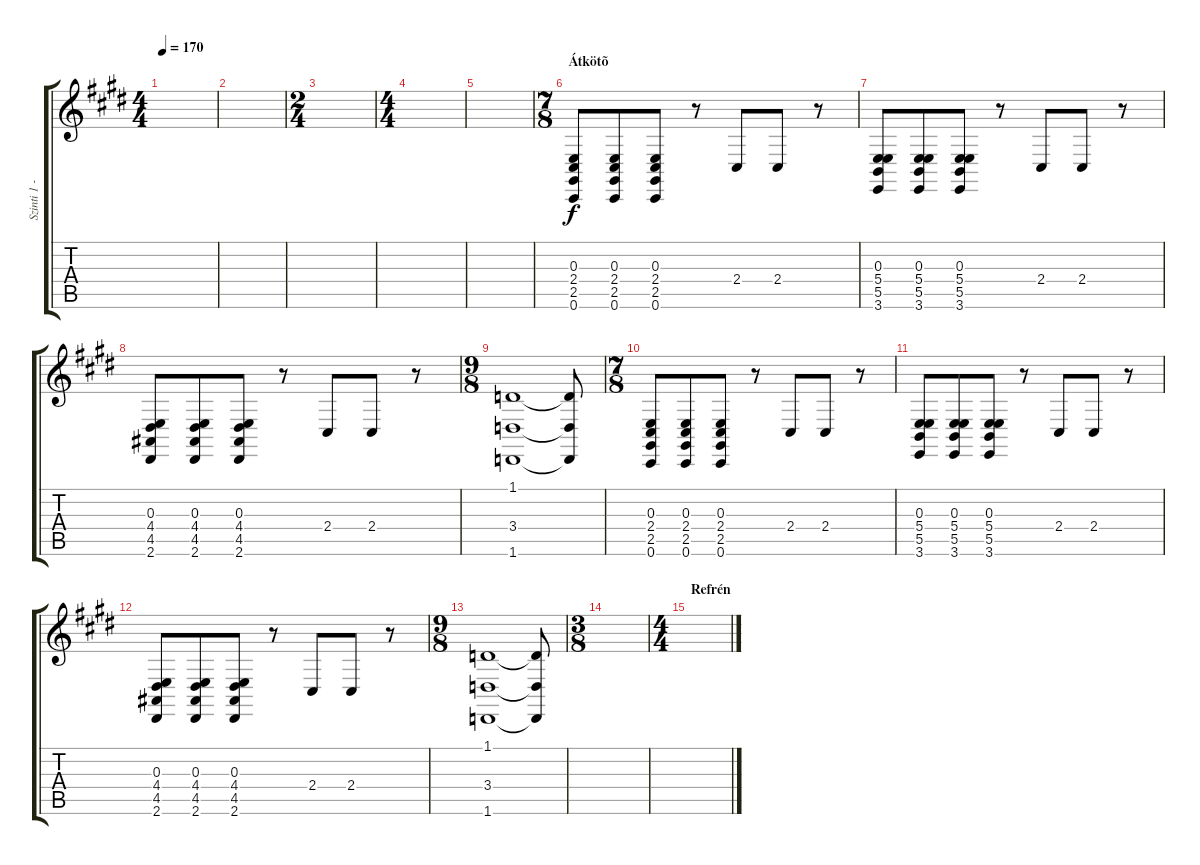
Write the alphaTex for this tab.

\track ("Szinti 1 - Lead, Szóló" "Szinti 1 -") {instrument lead1square}
\staff {score tabs}
\tuning (Db4 Ab3 E3 B2 Gb2 Db2) {hide}
\ts (4 4)
\tempo 170
\clef g2
\ks c#minor
|
|
\ts (2 4)
|
\ts (4 4)
|
|
\ts (7 8)
\section ("" "Átkötõ")
(0.3 2.4 2.5 0.6).8 (0.3 2.4 2.5 0.6).8 (0.3 2.4 2.5 0.6).8 r.8 2.4.8 2.4.8 r.8 |
(0.3 5.4 5.5 3.6).8 (0.3 5.4 5.5 3.6).8 (0.3 5.4 5.5 3.6).8 r.8 2.4.8 2.4.8 r.8 |
(0.3 4.4 4.5 2.6).8 (0.3 4.4 4.5 2.6).8 (0.3 4.4 4.5 2.6).8 r.8 2.4.8 2.4.8 r.8 |
\ts (9 8)
(1.1 3.4 1.6).1 (1.1{t} 3.4{t} 1.6{t}).8 |
\ts (7 8)
(0.3 2.4 2.5 0.6).8 (0.3 2.4 2.5 0.6).8 (0.3 2.4 2.5 0.6).8 r.8 2.4.8 2.4.8 r.8 |
(0.3 5.4 5.5 3.6).8 (0.3 5.4 5.5 3.6).8 (0.3 5.4 5.5 3.6).8 r.8 2.4.8 2.4.8 r.8 |
(0.3 4.4 4.5 2.6).8 (0.3 4.4 4.5 2.6).8 (0.3 4.4 4.5 2.6).8 r.8 2.4.8 2.4.8 r.8 |
\ts (9 8)
(1.1 3.4 1.6).1 (1.1{t} 3.4{t} 1.6{t}).8 |
\ts (3 8)
|
\ts (4 4)
\section ("" "Refrén")
